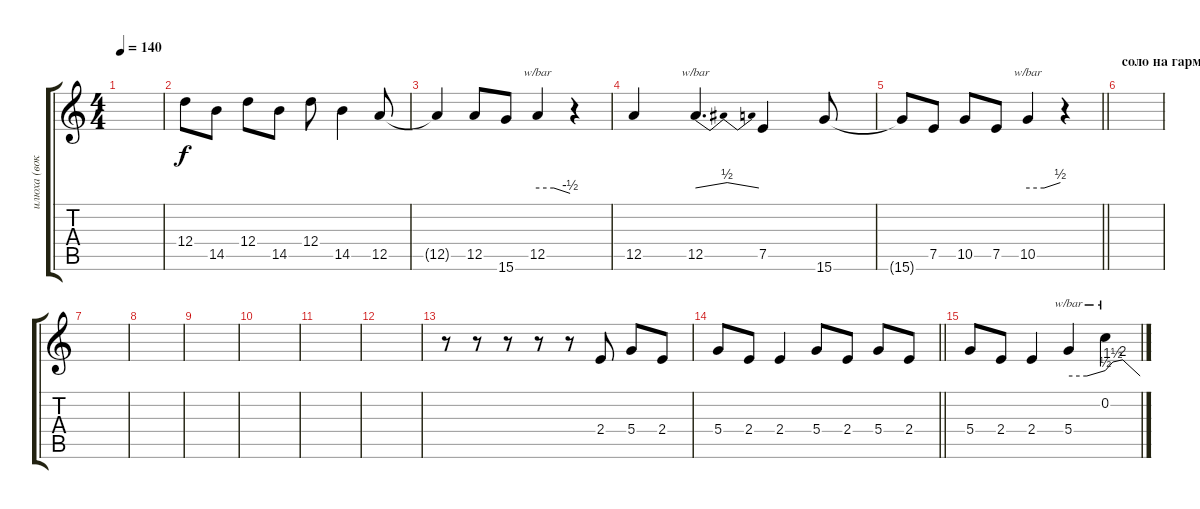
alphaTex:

\track ("илюха (вокал)" "илюха (вок") {instrument slapbass1}
\staff {score tabs}
\tuning (E4 B3 G3 D3 A2 E2) {hide}
\ts (4 4)
\tempo 140
\clef g2
\ks c
|
12.4.8 14.5.8 12.4.8 14.5.8 12.4.8 14.5.4 12.5.8 |
12.5{t}.4 12.5.8 15.6.8 12.5.4{tbe (custom default 0 0 30 0 60 -2)} r.4 |
12.5.4 12.5.4{d tbe (dip default 0 0 30 2 60 0)} 7.5.4 15.6.8 |
\barLineRight lightlight
15.6{t}.8 7.5.8 10.5.8 7.5.8 10.5.4{tbe (custom default 0 0 30 0 60 2)} r.4 |
\section ("" "соло на гармошке")
|
|
|
|
|
|
|
r.8 r.8 r.8 r.8 r.8 2.4.8 5.4.8 2.4.8 |
\barLineRight lightlight
5.4.8 2.4.8 2.4.4 5.4.8 2.4.8 5.4.8 2.4.8 |
5.4.8 2.4.8 2.4.4 5.4.4{tbe (custom default 0 0 30 0 60 2)} 0.2.4{tbe (custom default 0 2 13 6 30 8 60 0)}
